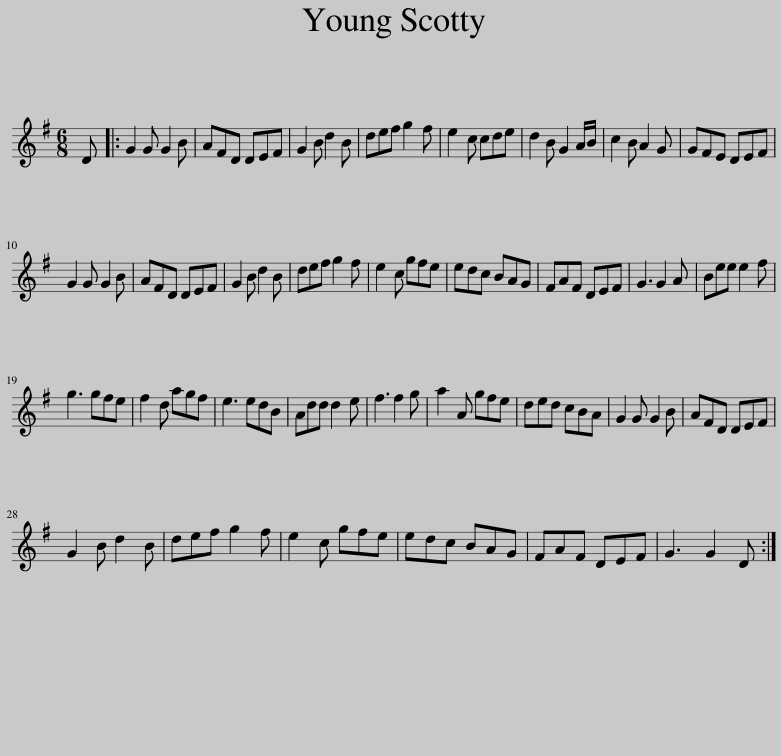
X:1
L:1/8
M:6/8
I:linebreak $
K:G
V:1 treble
V:1
 D |: G2 G G2 B | AFD DEF | G2 B d2 B | def g2 f | %5
 e2 c cde | d2 B G2 A/B/ | c2 B A2 G | GFE DEF |$ G2 G G2 B | %10
 AFD DEF | G2 B d2 B | def g2 f | e2 c gfe | edc BAG | %15
 FAF DEF | G3 G2 A | Bee e2 f |$ g3 gfe | f2 d agf | %20
 e3 edB | Add d2 e | f3 f2 g | a2 A gfe | ded cBA | %25
 G2 G G2 B | AFD DEF |$ G2 B d2 B | def g2 f | e2 c gfe | %30
 edc BAG | FAF DEF | G3 G2 D :| %33
